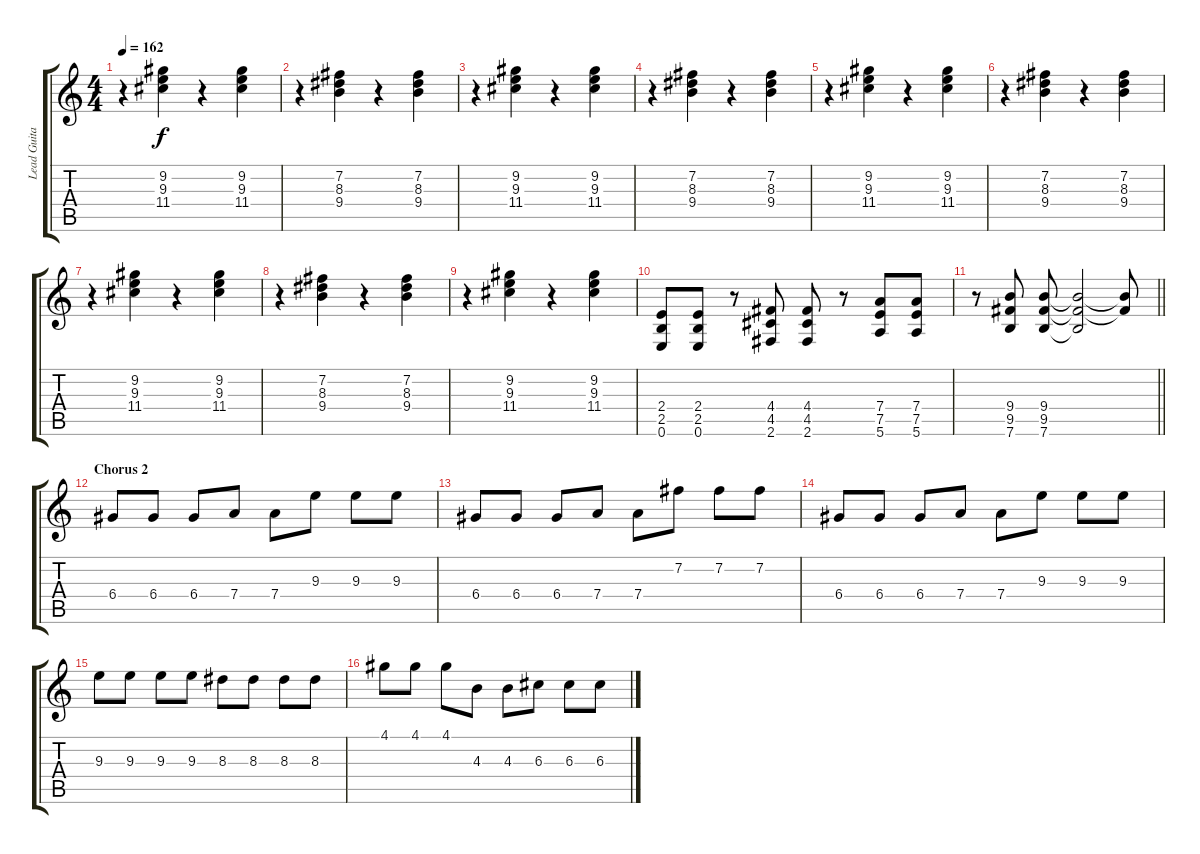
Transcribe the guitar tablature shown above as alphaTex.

\track ("Lead Guitar" "Lead Guita") {instrument distortionguitar}
\staff {score tabs}
\tuning (E4 B3 G3 D3 A2 E2) {hide}
\ts (4 4)
\tempo 162
\clef g2
\ks c
r.4{dy f} (9.2 9.3 11.4).4 r.4 (9.2 9.3 11.4).4 |
r.4 (7.2 8.3 9.4).4 r.4 (7.2 8.3 9.4).4 |
r.4 (9.2 9.3 11.4).4 r.4 (9.2 9.3 11.4).4 |
r.4 (7.2 8.3 9.4).4 r.4 (7.2 8.3 9.4).4 |
r.4 (9.2 9.3 11.4).4 r.4 (9.2 9.3 11.4).4 |
r.4 (7.2 8.3 9.4).4 r.4 (7.2 8.3 9.4).4 |
r.4 (9.2 9.3 11.4).4 r.4 (9.2 9.3 11.4).4 |
r.4 (7.2 8.3 9.4).4 r.4 (7.2 8.3 9.4).4 |
r.4 (9.2 9.3 11.4).4 r.4 (9.2 9.3 11.4).4 |
(2.4 2.5 0.6).8 (2.4 2.5 0.6).8 r.8 (4.4 4.5 2.6).8 (4.4 4.5 2.6).8 r.8 (7.4 7.5 5.6).8 (7.4 7.5 5.6).8 |
\barLineRight lightlight
r.8 (9.4 9.5 7.6).8 (9.4 9.5 7.6).8 (9.4{t} 9.5{t} 7.6{t}).2 (9.4{t} 9.5{t}).8 |
\section ("" "Chorus 2")
6.4.8 6.4.8 6.4.8 7.4.8 7.4.8 9.3.8 9.3.8 9.3.8 |
6.4.8 6.4.8 6.4.8 7.4.8 7.4.8 7.2.8 7.2.8 7.2.8 |
6.4.8 6.4.8 6.4.8 7.4.8 7.4.8 9.3.8 9.3.8 9.3.8 |
9.3.8 9.3.8 9.3.8 9.3.8 8.3.8 8.3.8 8.3.8 8.3.8 |
4.1.8 4.1.8 4.1.8 4.3.8 4.3.8 6.3.8 6.3.8 6.3.8
